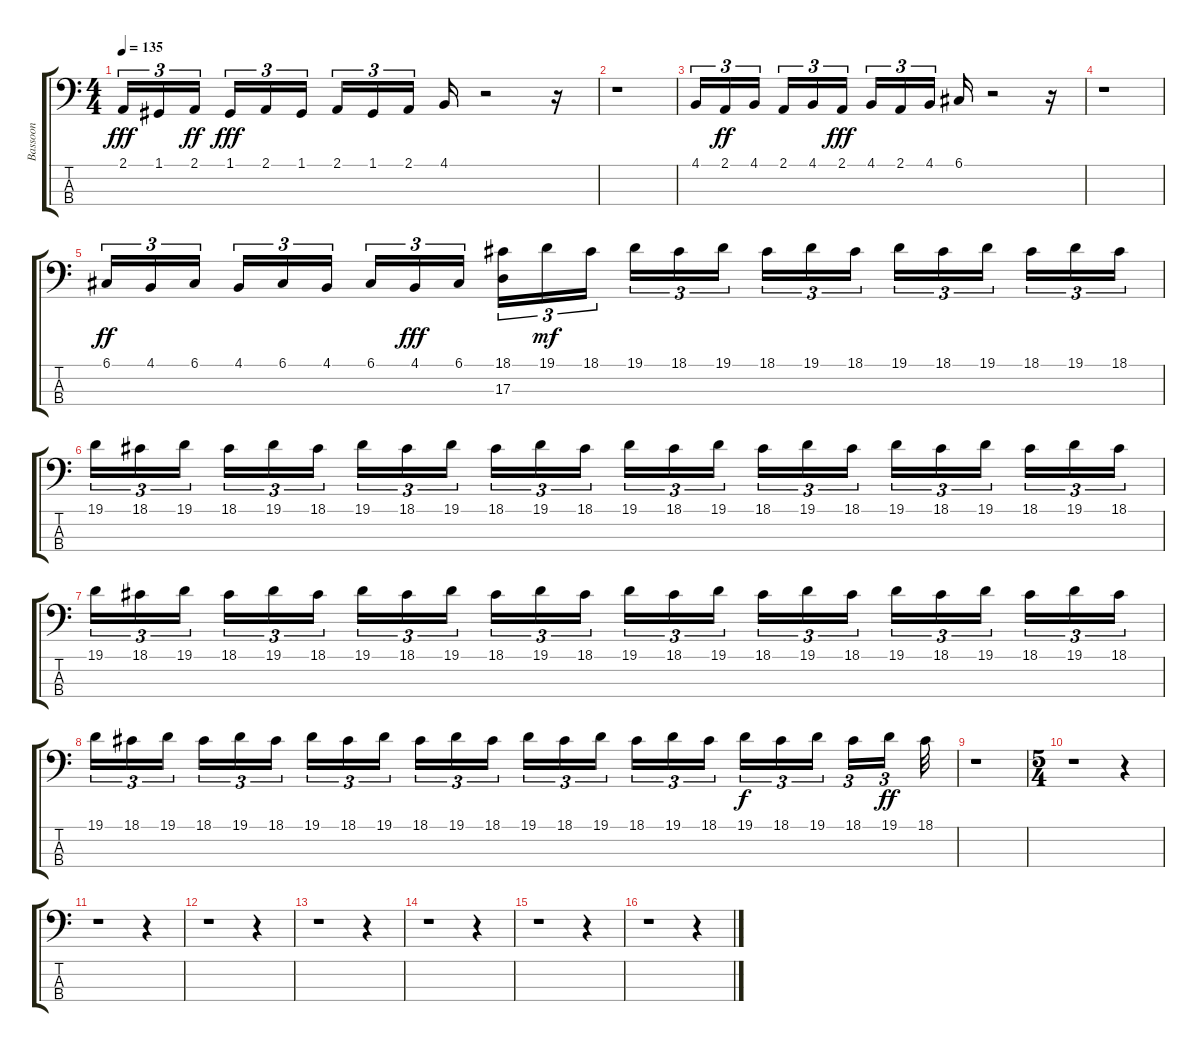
\track ("Bassoon" "Bassoon") {instrument bassoon}
\staff {score tabs}
\tuning (G2 D2 A1 E1) {hide}
\ts (4 4)
\tempo 135
\clef f4
\ks c
2.1.16{tu (3 2) dy fff} 1.1.16{tu (3 2)} 2.1.16{tu (3 2) dy ff} 1.1.16{tu (3 2) dy fff} 2.1.16{tu (3 2)} 1.1.16{tu (3 2)} 2.1.16{tu (3 2)} 1.1.16{tu (3 2)} 2.1.16{tu (3 2)} 4.1.16 r.2 r.16 |
r.1 |
4.1.16{tu (3 2)} 2.1.16{tu (3 2) dy ff} 4.1.16{tu (3 2)} 2.1.16{tu (3 2)} 4.1.16{tu (3 2)} 2.1.16{tu (3 2) dy fff} 4.1.16{tu (3 2)} 2.1.16{tu (3 2)} 4.1.16{tu (3 2)} 6.1.16 r.2 r.16 |
r.1 |
6.1.16{tu (3 2) dy ff} 4.1.16{tu (3 2)} 6.1.16{tu (3 2)} 4.1.16{tu (3 2)} 6.1.16{tu (3 2)} 4.1.16{tu (3 2)} 6.1.16{tu (3 2)} 4.1.16{tu (3 2) dy fff} 6.1.16{tu (3 2)} (18.1 17.3).16{tu (3 2)} 19.1.16{tu (3 2) dy mf} 18.1.16{tu (3 2)} 19.1.16{tu (3 2)} 18.1.16{tu (3 2)} 19.1.16{tu (3 2)} 18.1.16{tu (3 2)} 19.1.16{tu (3 2)} 18.1.16{tu (3 2)} 19.1.16{tu (3 2)} 18.1.16{tu (3 2)} 19.1.16{tu (3 2)} 18.1.16{tu (3 2)} 19.1.16{tu (3 2)} 18.1.16{tu (3 2)} |
19.1.16{tu (3 2)} 18.1.16{tu (3 2)} 19.1.16{tu (3 2)} 18.1.16{tu (3 2)} 19.1.16{tu (3 2)} 18.1.16{tu (3 2)} 19.1.16{tu (3 2)} 18.1.16{tu (3 2)} 19.1.16{tu (3 2)} 18.1.16{tu (3 2)} 19.1.16{tu (3 2)} 18.1.16{tu (3 2)} 19.1.16{tu (3 2)} 18.1.16{tu (3 2)} 19.1.16{tu (3 2)} 18.1.16{tu (3 2)} 19.1.16{tu (3 2)} 18.1.16{tu (3 2)} 19.1.16{tu (3 2)} 18.1.16{tu (3 2)} 19.1.16{tu (3 2)} 18.1.16{tu (3 2)} 19.1.16{tu (3 2)} 18.1.16{tu (3 2)} |
19.1.16{tu (3 2)} 18.1.16{tu (3 2)} 19.1.16{tu (3 2)} 18.1.16{tu (3 2)} 19.1.16{tu (3 2)} 18.1.16{tu (3 2)} 19.1.16{tu (3 2)} 18.1.16{tu (3 2)} 19.1.16{tu (3 2)} 18.1.16{tu (3 2)} 19.1.16{tu (3 2)} 18.1.16{tu (3 2)} 19.1.16{tu (3 2)} 18.1.16{tu (3 2)} 19.1.16{tu (3 2)} 18.1.16{tu (3 2)} 19.1.16{tu (3 2)} 18.1.16{tu (3 2)} 19.1.16{tu (3 2)} 18.1.16{tu (3 2)} 19.1.16{tu (3 2)} 18.1.16{tu (3 2)} 19.1.16{tu (3 2)} 18.1.16{tu (3 2)} |
19.1.16{tu (3 2)} 18.1.16{tu (3 2)} 19.1.16{tu (3 2)} 18.1.16{tu (3 2)} 19.1.16{tu (3 2)} 18.1.16{tu (3 2)} 19.1.16{tu (3 2)} 18.1.16{tu (3 2)} 19.1.16{tu (3 2)} 18.1.16{tu (3 2)} 19.1.16{tu (3 2)} 18.1.16{tu (3 2)} 19.1.16{tu (3 2)} 18.1.16{tu (3 2)} 19.1.16{tu (3 2)} 18.1.16{tu (3 2)} 19.1.16{tu (3 2)} 18.1.16{tu (3 2)} 19.1.16{tu (3 2) dy f} 18.1.16{tu (3 2)} 19.1.16{tu (3 2)} 18.1.16{tu (3 2)} 19.1.16{tu (3 2) dy ff} 18.1.32 |
r.1 |
\ts (5 4)
r.1 r.4 |
r.1 r.4 |
r.1 r.4 |
r.1 r.4 |
r.1 r.4 |
r.1 r.4 |
r.1 r.4
